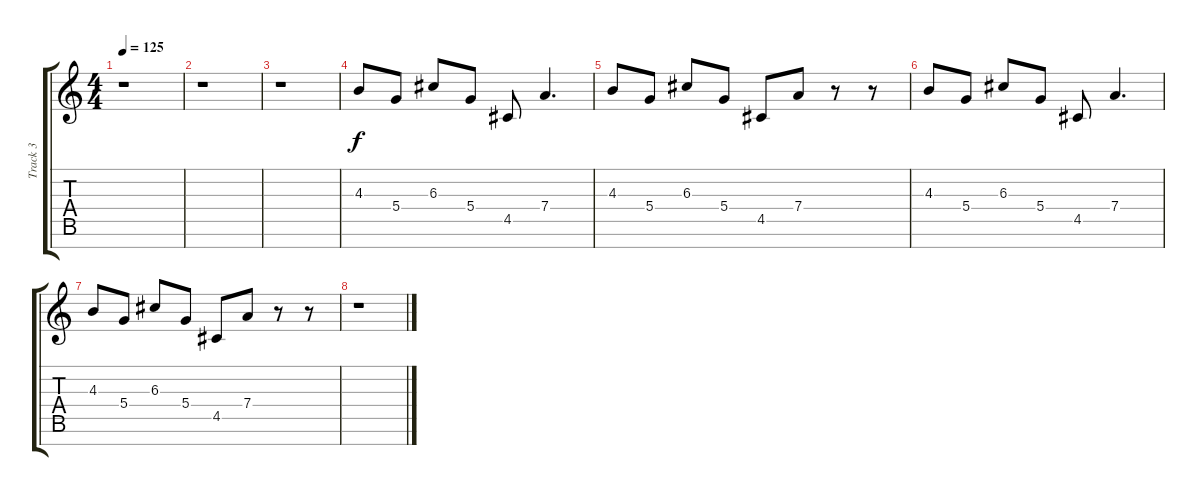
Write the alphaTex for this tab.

\track ("Track 3" "Track 3") {instrument electricguitarclean}
\staff {score tabs}
\tuning (E4 B3 G3 D3 A2 E2 B1) {hide}
\ts (4 4)
\tempo 125
\clef g2
\ks c
r.1{dy f} |
r.1 |
r.1 |
4.3.8 5.4.8 6.3.8 5.4.8 4.5.8 7.4.4{d} |
4.3.8 5.4.8 6.3.8 5.4.8 4.5.8 7.4.8 r.8 r.8 |
4.3.8 5.4.8 6.3.8 5.4.8 4.5.8 7.4.4{d} |
4.3.8 5.4.8 6.3.8 5.4.8 4.5.8 7.4.8 r.8 r.8 |
r.1
